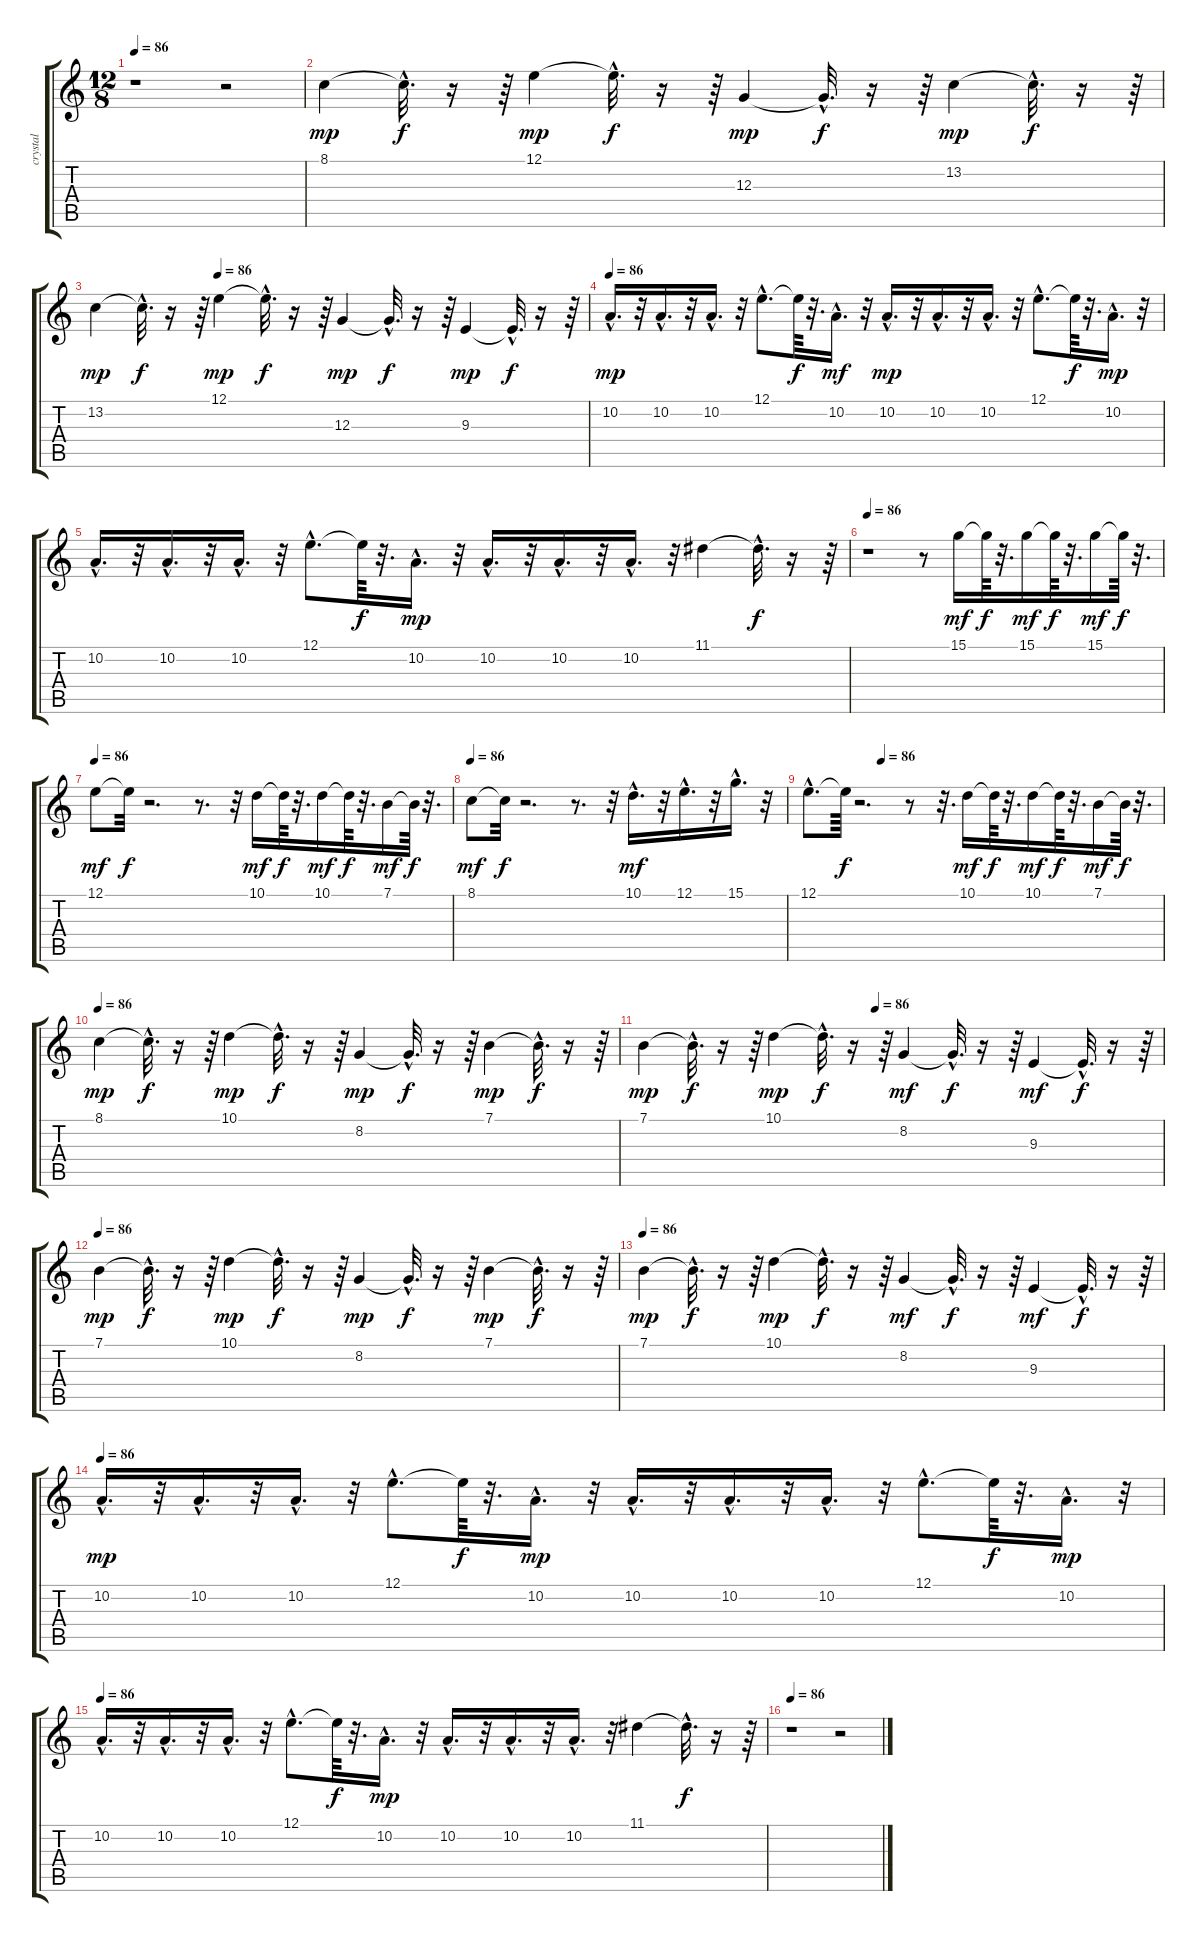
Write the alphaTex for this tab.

\track ("crystal" "crystal") {instrument fx3crystal}
\staff {score tabs}
\tuning (E4 B3 G3 D3 A2 E2) {hide}
\ts (12 8)
\tempo 86
\clef g2
\ks c
r.1{dy f} r.2 |
8.1.4{dy mp} 8.1{hac t}.32{d dy f} r.16 r.64 12.1.4{dy mp} 12.1{hac t}.32{d dy f} r.16 r.64 12.3.4{dy mp} 12.3{hac t}.32{d dy f} r.16 r.64 13.2.4{dy mp} 13.2{hac t}.32{d dy f} r.16 r.64 |
\tempo (86 0.25)
13.2.4{dy mp} 13.2{hac t}.32{d dy f} r.16 r.64 12.1.4{dy mp} 12.1{hac t}.32{d dy f} r.16 r.64 12.3.4{dy mp} 12.3{hac t}.32{d dy f} r.16 r.64 9.3.4{dy mp} 9.3{hac t}.32{d dy f} r.16 r.64 |
\tempo 86
10.2{hac}.16{d dy mp} r.32 10.2{hac}.16{d} r.32 10.2{hac}.16{d} r.32 12.1{hac}.8{d} 12.1{t}.64{dy f} r.32{d} 10.2{hac}.16{d dy mf} r.32 10.2{hac}.16{d dy mp} r.32 10.2{hac}.16{d} r.32 10.2{hac}.16{d} r.32 12.1{hac}.8{d} 12.1{t}.64{dy f} r.32{d} 10.2{hac}.16{d dy mp} r.32 |
10.2{hac}.16{d} r.32 10.2{hac}.16{d} r.32 10.2{hac}.16{d} r.32 12.1{hac}.8{d} 12.1{t}.64{dy f} r.32{d} 10.2{hac}.16{d dy mp} r.32 10.2{hac}.16{d} r.32 10.2{hac}.16{d} r.32 10.2{hac}.16{d} r.32 11.1.4 11.1{hac t}.32{d dy f} r.16 r.64 |
\tempo 86
r.1 r.8 15.1.16{dy mf} 15.1{t}.64{dy f} r.32{d} 15.1.16{dy mf} 15.1{t}.64{dy f} r.32{d} 15.1.16{dy mf} 15.1{t}.64{dy f} r.32{d} |
\tempo 86
12.1.8{dy mf} 12.1{t}.32{dy f} r.2{d} r.8{d} r.32 10.1.16{dy mf} 10.1{t}.64{dy f} r.32{d} 10.1.16{dy mf} 10.1{t}.64{dy f} r.32{d} 7.1.16{dy mf} 7.1{t}.64{dy f} r.32{d} |
\tempo 86
8.1.8{dy mf} 8.1{t}.32{dy f} r.2{d} r.8{d} r.32 10.1{hac}.16{d dy mf} r.32 12.1{hac}.16{d} r.32 15.1{hac}.16{d} r.32 |
\tempo (86 0.20833333333333334)
12.1{hac}.8{d} 12.1{t}.64{dy f} r.2{d} r.8 r.32{d} 10.1.16{dy mf} 10.1{t}.64{dy f} r.32{d} 10.1.16{dy mf} 10.1{t}.64{dy f} r.32{d} 7.1.16{dy mf} 7.1{t}.64{dy f} r.32{d} |
\tempo 86
8.1.4{dy mp} 8.1{hac t}.32{d dy f} r.16 r.64 10.1.4{dy mp} 10.1{hac t}.32{d dy f} r.16 r.64 8.2.4{dy mp} 8.2{hac t}.32{d dy f} r.16 r.64 7.1.4{dy mp} 7.1{hac t}.32{d dy f} r.16 r.64 |
\tempo (86 0.4479166666666667)
7.1.4{dy mp} 7.1{hac t}.32{d dy f} r.16 r.64 10.1.4{dy mp} 10.1{hac t}.32{d dy f} r.16 r.64 8.2.4{dy mf} 8.2{hac t}.32{d dy f} r.16 r.64 9.3.4{dy mf} 9.3{hac t}.32{d dy f} r.16 r.64 |
\tempo 86
7.1.4{dy mp} 7.1{hac t}.32{d dy f} r.16 r.64 10.1.4{dy mp} 10.1{hac t}.32{d dy f} r.16 r.64 8.2.4{dy mp} 8.2{hac t}.32{d dy f} r.16 r.64 7.1.4{dy mp} 7.1{hac t}.32{d dy f} r.16 r.64 |
\tempo 86
7.1.4{dy mp} 7.1{hac t}.32{d dy f} r.16 r.64 10.1.4{dy mp} 10.1{hac t}.32{d dy f} r.16 r.64 8.2.4{dy mf} 8.2{hac t}.32{d dy f} r.16 r.64 9.3.4{dy mf} 9.3{hac t}.32{d dy f} r.16 r.64 |
\tempo 86
10.2{hac}.16{d dy mp} r.32 10.2{hac}.16{d} r.32 10.2{hac}.16{d} r.32 12.1{hac}.8{d} 12.1{t}.64{dy f} r.32{d} 10.2{hac}.16{d dy mp} r.32 10.2{hac}.16{d} r.32 10.2{hac}.16{d} r.32 10.2{hac}.16{d} r.32 12.1{hac}.8{d} 12.1{t}.64{dy f} r.32{d} 10.2{hac}.16{d dy mp} r.32 |
\tempo 86
10.2{hac}.16{d} r.32 10.2{hac}.16{d} r.32 10.2{hac}.16{d} r.32 12.1{hac}.8{d} 12.1{t}.64{dy f} r.32{d} 10.2{hac}.16{d dy mp} r.32 10.2{hac}.16{d} r.32 10.2{hac}.16{d} r.32 10.2{hac}.16{d} r.32 11.1.4 11.1{hac t}.32{d dy f} r.16 r.64 |
\tempo 86
r.1 r.2
